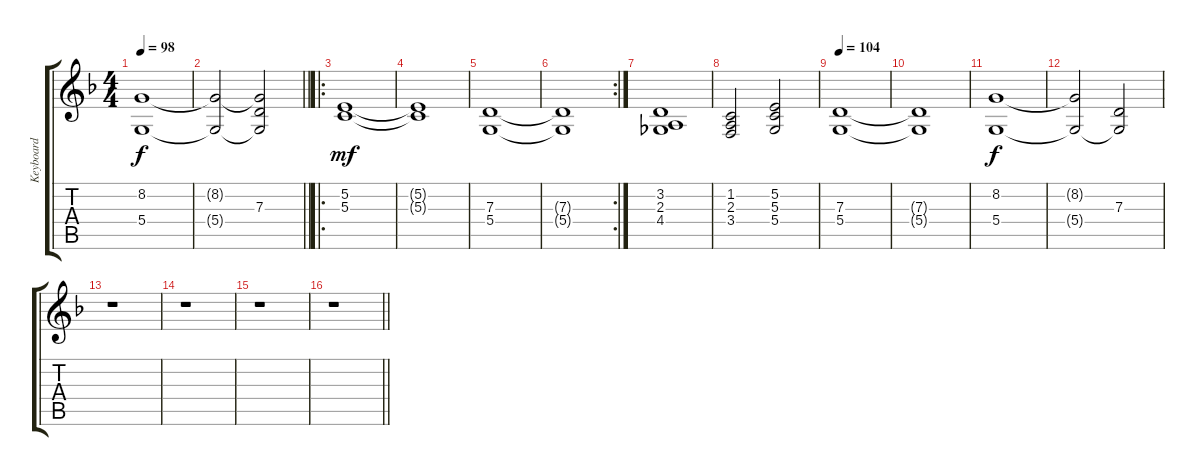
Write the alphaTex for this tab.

\track ("Keyboard" "Keyboard") {instrument stringensemble1}
\staff {score tabs}
\tuning (E4 B3 G3 D3 A2 E2) {hide}
\ts (4 4)
\tempo 98
\clef g2
\ks f
(8.2 5.4{t}).1{dy f} |
\barLineRight lightlight
(8.2{t} 5.4{t}).2 (8.2{t} 7.3 5.4{t}).2 |
\ro
(5.2 5.3).1{dy mf} |
(5.2{t} 5.3{t}).1 |
(7.3 5.4).1 |
\rc 2
(7.3{t} 5.4{t}).1 |
(3.2 2.3 4.4).1 |
(1.2 2.3 3.4).2 (5.2 5.3 5.4).2 |
\tempo 104
(7.3 5.4).1 |
(7.3{t} 5.4{t}).1 |
(8.2 5.4).1{dy f} |
(8.2{t} 5.4{t}).2 (7.3 5.4{t}).2 |
r.1 |
r.1 |
r.1 |
\barLineRight lightlight
r.1
